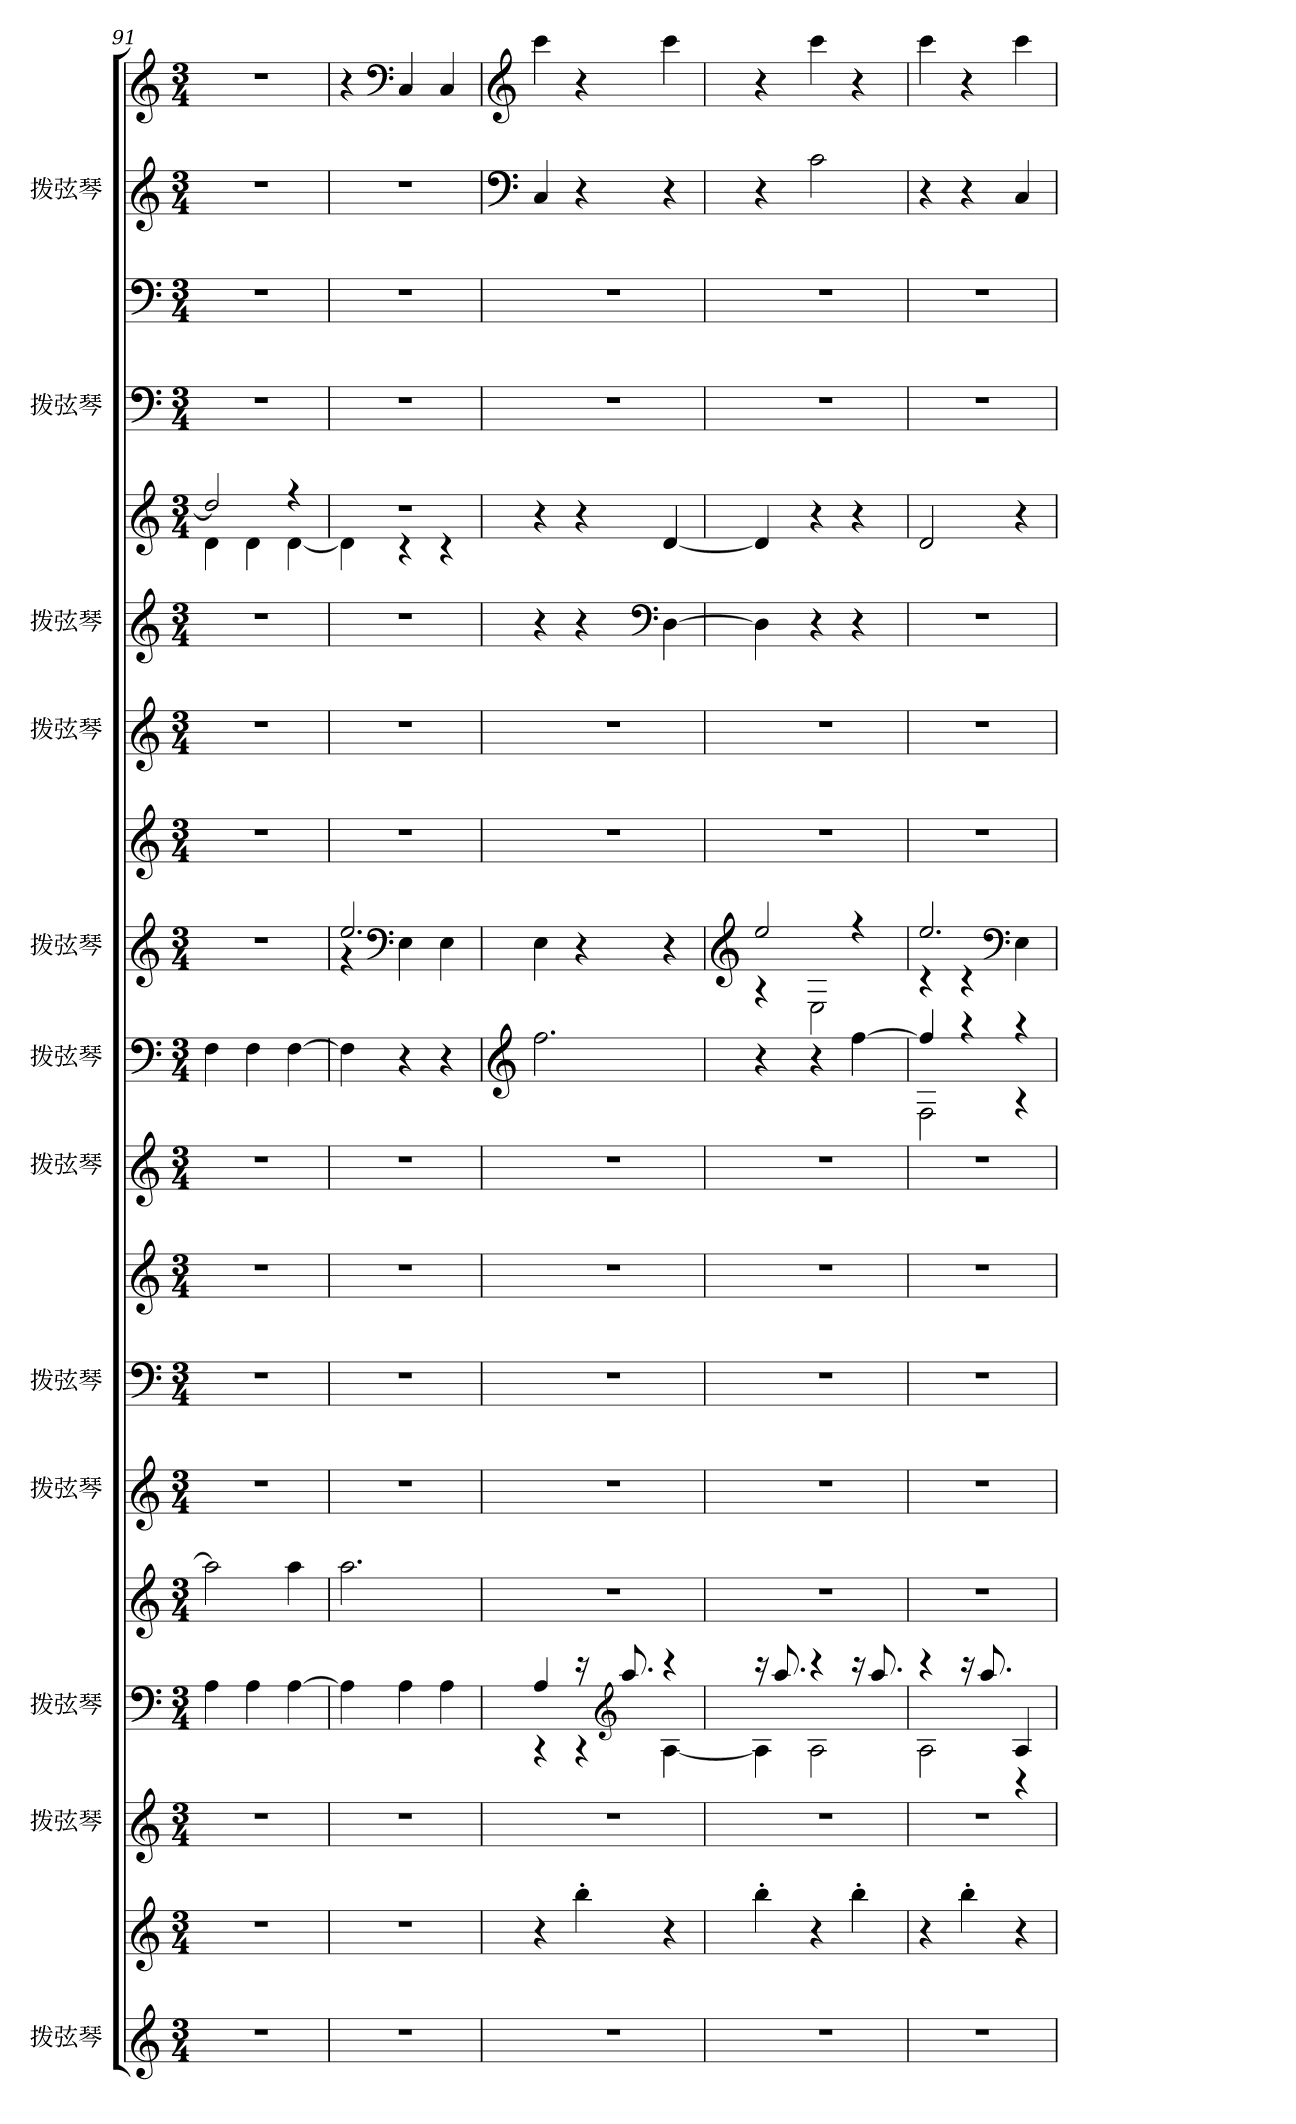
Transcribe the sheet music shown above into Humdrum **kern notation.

**kern	**kern	**kern	**kern	**kern	**kern	**kern	**kern	**kern	**kern	**kern	**kern	**kern	**kern	**kern	**kern	**kern	**kern	**kern
*part12	*part12	*part11	*part10	*part10	*part9	*part8	*part8	*part7	*part6	*part5	*part5	*part4	*part3	*part3	*part2	*part2	*part1	*part1
*staff19	*staff18	*staff17	*staff16	*staff15	*staff14	*staff13	*staff12	*staff11	*staff10	*staff9	*staff8	*staff7	*staff6	*staff5	*staff4	*staff3	*staff2	*staff1
*I"拨弦琴	*	*I"拨弦琴	*I"拨弦琴	*	*I"拨弦琴	*I"拨弦琴	*	*I"拨弦琴	*I"拨弦琴	*I"拨弦琴	*	*I"拨弦琴	*I"拨弦琴	*	*I"拨弦琴	*	*I"拨弦琴	*
*clefG2	*clefG2	*clefG2	*clefF4	*clefG2	*clefG2	*clefF4	*clefG2	*clefG2	*clefF4	*clefG2	*clefG2	*clefG2	*clefG2	*clefG2	*clefF4	*clefF4	*clefG2	*clefG2
*k[]	*k[]	*k[]	*k[]	*k[]	*k[]	*k[]	*k[]	*k[]	*k[]	*k[]	*k[]	*k[]	*k[]	*k[]	*k[]	*k[]	*k[]	*k[]
*M3/4	*M3/4	*M3/4	*M3/4	*M3/4	*M3/4	*M3/4	*M3/4	*M3/4	*M3/4	*M3/4	*M3/4	*M3/4	*M3/4	*M3/4	*M3/4	*M3/4	*M3/4	*M3/4
=91	=91	=91	=91	=91	=91	=91	=91	=91	=91	=91	=91	=91	=91	=91	=91	=91	=91	=91
*	*	*	*	*	*	*	*	*	*	*	*	*	*	*^	*	*	*	*
2.r	2.r	2.r	4A\	2aa\]	2.r	2.r	2.r	2.r	4F\	2.r	2.r	2.r	2.r	2dd/]	4d\	2.r	2.r	2.r	2.r
.	.	.	4A\	.	.	.	.	.	4F\	.	.	.	.	.	4d\	.	.	.	.
.	.	.	[4A\	4aa\	.	.	.	.	[4F\	.	.	.	.	4r	[4d\	.	.	.	.
=92	=92	=92	=92	=92	=92	=92	=92	=92	=92	=92	=92	=92	=92	=92	=92	=92	=92	=92	=92
*	*	*	*	*	*	*	*	*	*	*^	*	*	*	*	*	*	*	*	*
2.r	2.r	2.r	4A\]	2.aa\	2.r	2.r	2.r	2.r	4F\]	2.ee/	4r	2.r	2.r	2.r	2.r	4d\]	2.r	2.r	2.r	4r
*	*	*	*	*	*	*	*	*	*	*clefF4	*	*	*	*	*	*	*	*	*	*clefF4
.	.	.	4A\	.	.	.	.	.	4r	.	4E\	.	.	.	.	4r	.	.	.	4C/
.	.	.	4A\	.	.	.	.	.	4r	.	4E\	.	.	.	.	4r	.	.	.	4C/
*	*	*	*	*	*	*	*	*	*	*v	*v	*	*	*	*v	*v	*	*	*	*
!!LO:PB:g=z
=93	=93	=93	=93	=93	=93	=93	=93	=93	=93	=93	=93	=93	=93	=93	=93	=93	=93	=93
*	*	*	*	*	*	*	*	*	*clefG2	*	*	*	*	*	*	*	*clefF4	*clefG2
*	*	*	*^	*	*	*	*	*	*	*	*	*	*	*	*	*	*	*
2.r	4r	2.r	4A/	4r	2.r	2.r	2.r	2.r	2.r	2.ff\	4E\	2.r	2.r	4r	4r	2.r	2.r	4C/	4ccc\
.	4bb'\	.	16r	4r	.	.	.	.	.	.	4r	.	.	4r	4r	.	.	4r	4r
*	*	*	*clefG2	*	*	*	*	*	*	*	*	*	*	*	*	*	*	*	*
.	.	.	8.aa/	.	.	.	.	.	.	.	.	.	.	.	.	.	.	.	.
*	*	*	*	*	*	*	*	*	*	*	*	*	*	*clefF4	*	*	*	*	*
.	4r	.	4r	[4A\	.	.	.	.	.	.	4r	.	.	[4D\	[4d/	.	.	4r	4ccc\
=94	=94	=94	=94	=94	=94	=94	=94	=94	=94	=94	=94	=94	=94	=94	=94	=94	=94	=94	=94
*	*	*	*	*	*	*	*	*	*	*	*clefG2	*	*	*	*	*	*	*	*
*	*	*	*	*	*	*	*	*	*	*	*^	*	*	*	*	*	*	*	*
2.r	4bb'\	2.r	16r	4A\]	2.r	2.r	2.r	2.r	2.r	4r	2ee/	4r	2.r	2.r	4D\]	4d/]	2.r	2.r	4r	4r
.	.	.	8.aa/	.	.	.	.	.	.	.	.	.	.	.	.	.	.	.	.	.
.	4r	.	4r	2A\	.	.	.	.	.	4r	.	2E\	.	.	4r	4r	.	.	2c\	4ccc\
.	4bb'\	.	16r	.	.	.	.	.	.	[4ff\	4r	.	.	.	4r	4r	.	.	.	4r
.	.	.	8.aa/	.	.	.	.	.	.	.	.	.	.	.	.	.	.	.	.	.
=95	=95	=95	=95	=95	=95	=95	=95	=95	=95	=95	=95	=95	=95	=95	=95	=95	=95	=95	=95	=95
*	*	*	*	*	*	*	*	*	*	*^	*	*	*	*	*	*	*	*	*	*
2.r	4r	2.r	4r	2A\	2.r	2.r	2.r	2.r	2.r	4ff/]	2F\	2.ee/	4r	2.r	2.r	2.r	2d/	2.r	2.r	4r	4ccc\
.	4bb'\	.	16r	.	.	.	.	.	.	4r	.	.	4r	.	.	.	.	.	.	4r	4r
.	.	.	8.aa/	.	.	.	.	.	.	.	.	.	.	.	.	.	.	.	.	.	.
*	*	*	*	*	*	*	*	*	*	*	*	*clefF4	*	*	*	*	*	*	*	*	*
.	4r	.	4A/	4r	.	.	.	.	.	4r	4r	.	4E\	.	.	.	4r	.	.	4C/	4ccc\
*	*	*	*	*	*	*	*	*	*	*v	*v	*	*	*	*	*	*	*	*	*	*
*	*	*	*v	*v	*	*	*	*	*	*	*v	*v	*	*	*	*	*	*	*	*
=	=	=	=	=	=	=	=	=	=	=	=	=	=	=	=	=	=	=
*-	*-	*-	*-	*-	*-	*-	*-	*-	*-	*-	*-	*-	*-	*-	*-	*-	*-	*-
